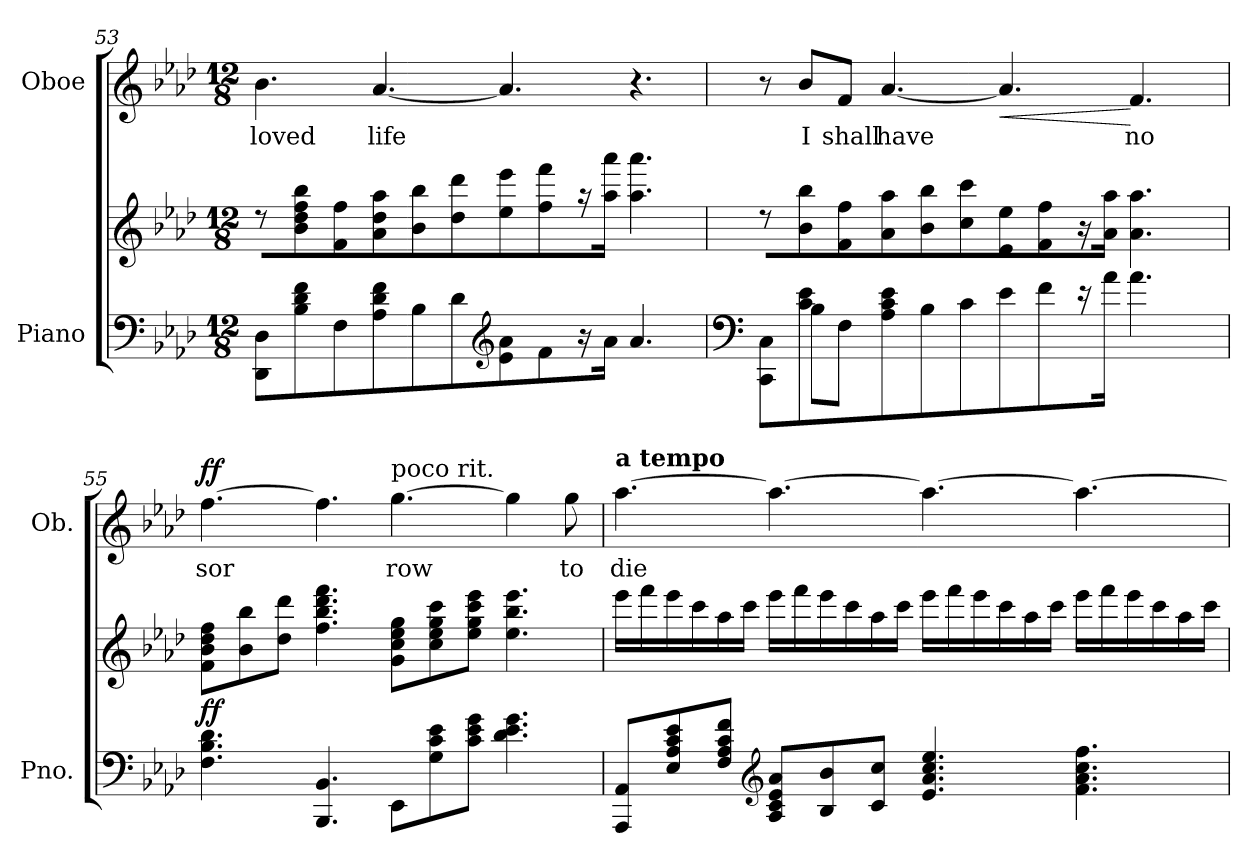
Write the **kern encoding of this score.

**kern	**kern	**dynam	**kern	**text	**dynam
*part2	*part2	*part2	*part1	*part1	*part1
*staff3	*staff2	*staff2/3	*staff1	*staff1	*staff1
*I"Piano	*	*	*I"Oboe	*	*
*I'Pno.	*	*	*I'Ob.	*	*
!!LO:LB:g=z
*clefF4	*clefG2	*	*clefG2	*	*
*k[b-e-a-d-]	*k[b-e-a-d-]	*	*k[b-e-a-d-]	*	*
*M12/8	*M12/8	*	*M12/8	*	*
=53	=53	=53	=53	=53	=53
!	!	!	!	!LO:LY:b	!
8DD-\ 8D-\L	8r	.	4.b-\	loved	.
8B-\ 8d-\ 8f\	8b-\ 8dd-\ 8ff\ 8bb-\L	.	.	.	.
8F\J	8f\ 8ff\J	.	.	.	.
!	!	!	!	!LO:LY:b	!
8A-\ 8d-\ 8f\L	8a-\ 8dd-\ 8aa-\L	.	[4.a-/	life	.
8B-\	8b-\ 8bb-\	.	.	.	.
8d-\J	8dd-\ 8ddd-\J	.	.	.	.
*clefG2	*	*	*	*	*
8e-/ 8a-/L	8ee-\ 8eee-\L	.	4.a-/]	.	.
8f/	8ff\ 8fff\	.	.	.	.
16r	16r	.	.	.	.
16a-/JJ	16aa-\ 16aaa-\JJ	.	.	.	.
4.a-/	4.aa-\ 4.aaa-\	.	4.r	.	.
=54	=54	=54	=54	=54	=54
*clefF4	*	*	*	*	*
*^	*	*	*	*	*
8CC/ 8C/	8ryy	8r	.	8r	.	.
!	!	!	!	!	!LO:LY:b	!
4c/ 4e-/	8B-\L	8b-\ 8bb-\L	.	8b-/L	I	.
!	!	!	!	!	!LO:LY:b	!
.	8F\J	8f\ 8ff\J	.	8f/J	shall	.
!	!	!	!	!	!LO:LY:b	!
8A-\ 8c\ 8e-\L	1ryy	8a-\ 8aa-\L	.	[4.a-/	have	.
8B-\	.	8b-\ 8bb-\	.	.	.	.
8c\J	.	8cc\ 8ccc\J	.	.	.	.
!	!	!	!	!	!	!LO:HP:b
8e-\L	.	8e-\ 8ee-\L	.	4.a-/]	.	<
8f\	.	8f\ 8ff\	.	.	.	.
16r	.	16r	.	.	.	.
16a-\JJ	.	16a-\ 16aa-\JJ	.	.	.	.
!	!	!	!	!	!LO:LY:b	!
4.a-\	.	4.a-\ 4.aa-\	.	4.f/	no	[
.	8ryy	.	.	.	.	.
!!LO:PB:g=z
=55	=55	=55	=55	=55	=55	=55
!	!	!	!LO:DY:b	!	!LO:LY:b	!LO:DY:b
*v	*v	*	*	*	*	*
4.F\ 4.B-\ 4.d-\	8f\ 8b-\ 8dd-\ 8ff\L	ff	[4.ff\	sor	ff
.	8b-\ 8bb-\	.	.	.	.
.	8dd-\ 8ddd-\J	.	.	.	.
4.BBB-/ 4.BB-/	4.ff\ 4.bb-\ 4.ddd-\ 4.fff\	.	4.ff\]	.	.
!	!	!	!LO:TX:a:t=poco rit.	!	!
!	!	!	!	!LO:LY:b	!
8EE-\L	8g\ 8cc\ 8ee-\ 8gg\L	.	[4.gg\	row	.
8G\ 8c\ 8e-\	8cc\ 8ee-\ 8gg\ 8ccc\	.	.	.	.
8c\ 8e-\ 8g\J	8ee-\ 8gg\ 8ccc\ 8eee-\J	.	.	.	.
4.d-\ 4.e-\ 4.g\	4.ee-\ 4.bb-\ 4.eee-\	.	4gg\]	.	.
!	!	!	!	!LO:LY:b	!
.	.	.	8gg\	to	.
=56	=56	=56	=56	=56	=56
!	!	!	!LO:TX:a:B:t=a tempo	!	!
!	!	!	!	!LO:LY:b	!
8AAA-/ 8AA-/L	16eee-\LL	.	[4.aa-\	die	.
.	16fff\	.	.	.	.
8E-/ 8A-/ 8c/ 8e-/	16eee-\	.	.	.	.
.	16ccc\	.	.	.	.
8F/ 8A-/ 8c/ 8f/J	16aa-\	.	.	.	.
.	16ccc\JJ	.	.	.	.
*clefG2	*	*	*	*	*
8A-/ 8c/ 8e-/ 8a-/L	16eee-\LL	.	4.aa-\_	.	.
.	16fff\	.	.	.	.
8B-/ 8b-/	16eee-\	.	.	.	.
.	16ccc\	.	.	.	.
8c/ 8cc/J	16aa-\	.	.	.	.
.	16ccc\JJ	.	.	.	.
4.e-/ 4.a-/ 4.cc/ 4.ee-/	16eee-\LL	.	4.aa-\_	.	.
.	16fff\	.	.	.	.
.	16eee-\	.	.	.	.
.	16ccc\	.	.	.	.
.	16aa-\	.	.	.	.
.	16ccc\JJ	.	.	.	.
4.f\ 4.a-\ 4.cc\ 4.ff\	16eee-\LL	.	4.aa-\_	.	.
.	16fff\	.	.	.	.
.	16eee-\	.	.	.	.
.	16ccc\	.	.	.	.
.	16aa-\	.	.	.	.
.	16ccc\JJ	.	.	.	.
=	=	=	=	=	=
*-	*-	*-	*-	*-	*-
